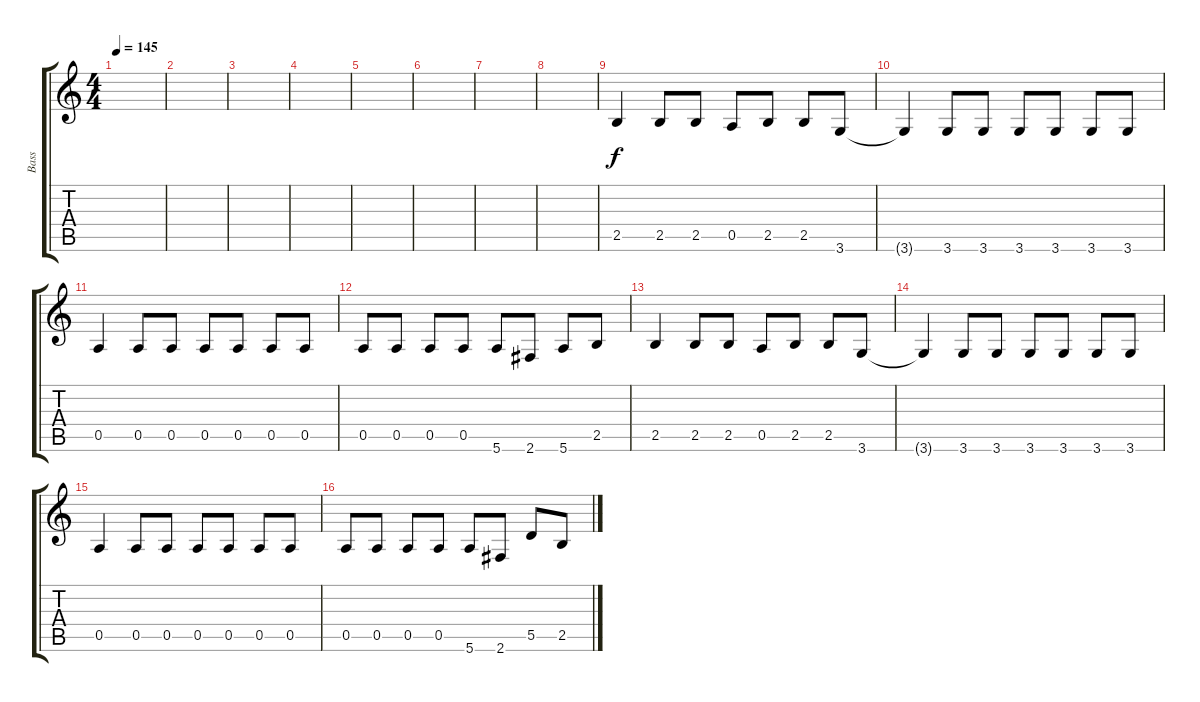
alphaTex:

\track ("Bass" "Bass") {instrument electricbassfinger}
\staff {score tabs}
\tuning (E4 B3 G3 D3 A2 E2) {hide}
\ts (4 4)
\tempo 145
\clef g2
\ks c
|
|
|
|
|
|
|
|
\section ("" "")
2.5.4 2.5.8 2.5.8 0.5.8 2.5.8 2.5.8 3.6.8 |
3.6{t}.4 3.6.8 3.6.8 3.6.8 3.6.8 3.6.8 3.6.8 |
0.5.4 0.5.8 0.5.8 0.5.8 0.5.8 0.5.8 0.5.8 |
0.5.8 0.5.8 0.5.8 0.5.8 5.6.8 2.6.8 5.6.8 2.5.8 |
2.5.4 2.5.8 2.5.8 0.5.8 2.5.8 2.5.8 3.6.8 |
3.6{t}.4 3.6.8 3.6.8 3.6.8 3.6.8 3.6.8 3.6.8 |
0.5.4 0.5.8 0.5.8 0.5.8 0.5.8 0.5.8 0.5.8 |
0.5.8 0.5.8 0.5.8 0.5.8 5.6.8 2.6.8 5.5.8 2.5.8
